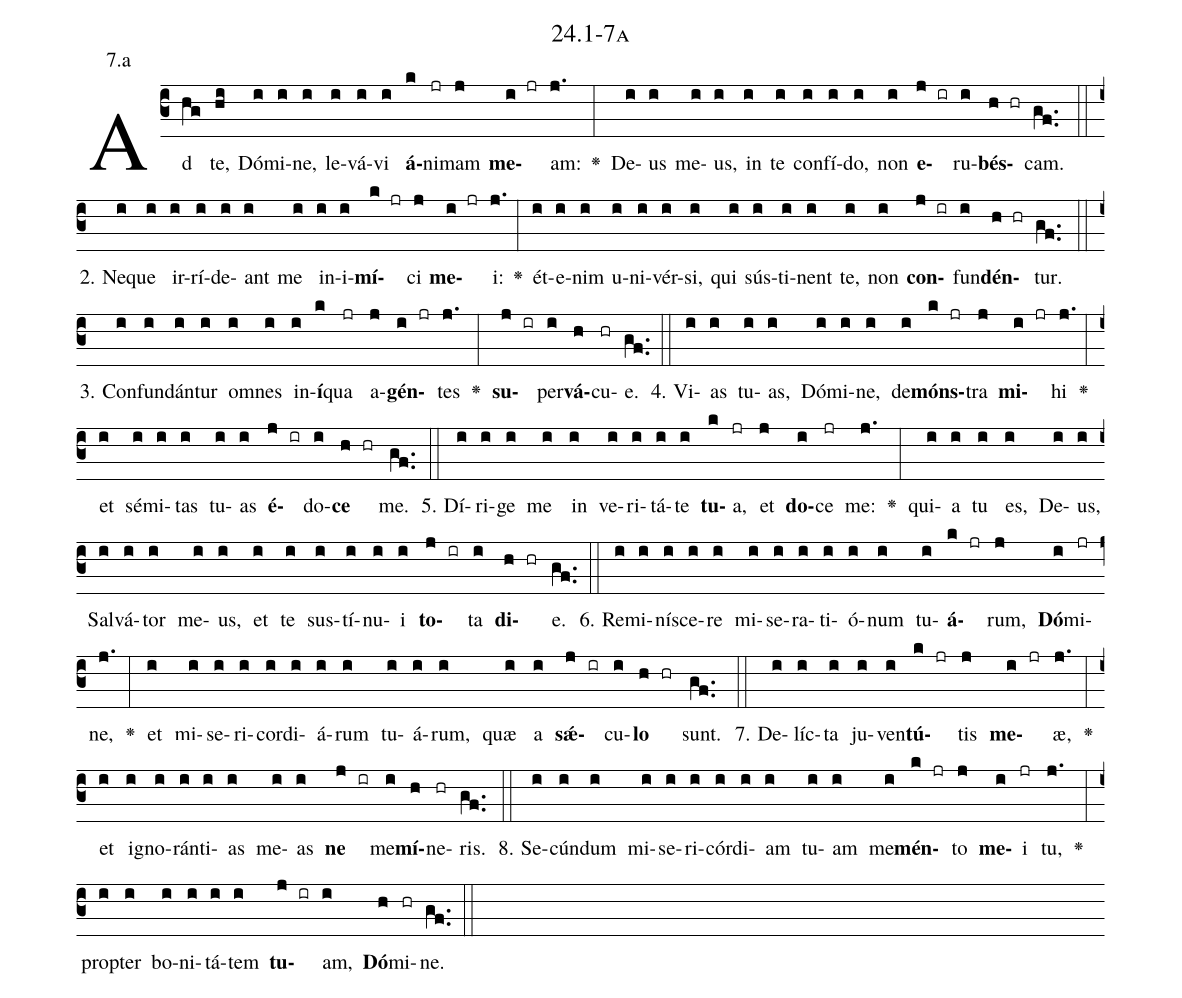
name: 24.1-7a;
annotation: 7.a;
%%
(c3)Ad(hg) te,(hi) Dó(i)mi(i)ne,(i) le(i)vá(i)vi(i) <b>á</b>(k)ni(jr)mam(j) <b>me</b>(i jr)am:(j.) <v>\greheightstar</v>(:) De(i)us(i) me(i)us,(i) in(i) te(i) con(i)fí(i)do,(i) non(i) <b>e</b>(j ir)ru(i)<b>bés</b>(h hr)cam.(gf..) (::)
2. Ne(i)que(i) ir(i)rí(i)de(i)ant(i) me(i) in(i)i(i)<b>mí</b>(k jr)ci(j) <b>me</b>(i jr)i:(j.) <v>\greheightstar</v>(:) ét(i)e(i)nim(i) u(i)ni(i)vér(i)si,(i) qui(i) sús(i)ti(i)nent(i) te,(i) non(i) <b>con</b>(j ir)fun(i)<b>dén</b>(h hr)tur.(gf..) (::)
3. Con(i)fun(i)dán(i)tur(i) om(i)nes(i) in(i)<b>í</b>(k)qua(jr) a(j)<b>gén</b>(i jr)tes(j.) <v>\greheightstar</v>(:) <b>su</b>(j ir)per(i)<b>vá</b>(h)cu(hr)e.(gf..) (::)
4. Vi(i)as(i) tu(i)as,(i) Dó(i)mi(i)ne,(i) de(i)<b>móns</b>(k jr)tra(j) <b>mi</b>(i jr)hi(j.) <v>\greheightstar</v>(:) et(i) sé(i)mi(i)tas(i) tu(i)as(i) <b>é</b>(j ir)do(i)<b>ce</b>(h hr) me.(gf..) (::)
5. Dí(i)ri(i)ge(i) me(i) in(i) ve(i)ri(i)tá(i)te(i) <b>tu</b>(k)a,(jr) et(j) <b>do</b>(i)ce(jr) me:(j.) <v>\greheightstar</v>(:) qui(i)a(i) tu(i) es,(i) De(i)us,(i) Sal(i)vá(i)tor(i) me(i)us,(i) et(i) te(i) sus(i)tí(i)nu(i)i(i) <b>to</b>(j ir)ta(i) <b>di</b>(h hr)e.(gf..) (::)
6. Re(i)mi(i)ní(i)sce(i)re(i) mi(i)se(i)ra(i)ti(i)ó(i)num(i) tu(i)<b>á</b>(k jr)rum,(j) <b>Dó</b>(i)mi(jr)ne,(j.) <v>\greheightstar</v>(:) et(i) mi(i)se(i)ri(i)cor(i)di(i)á(i)rum(i) tu(i)á(i)rum,(i) quæ(i) a(i) <b>sǽ</b>(j ir)cu(i)<b>lo</b>(h hr) sunt.(gf..) (::)
7. De(i)líc(i)ta(i) ju(i)ven(i)<b>tú</b>(k jr)tis(j) <b>me</b>(i jr)æ,(j.) <v>\greheightstar</v>(:) et(i) i(i)gno(i)rán(i)ti(i)as(i) me(i)as(i) <b>ne</b>(j ir) me(i)<b>mí</b>(h)ne(hr)ris.(gf..) (::)
8. Se(i)cún(i)dum(i) mi(i)se(i)ri(i)cór(i)di(i)am(i) tu(i)am(i) me(i)<b>mén</b>(k jr)to(j) <b>me</b>(i)i(jr) tu,(j.) <v>\greheightstar</v>(:) prop(i)ter(i) bo(i)ni(i)tá(i)tem(i) <b>tu</b>(j ir)am,(i) <b>Dó</b>(h)mi(hr)ne.(gf..) (::)
